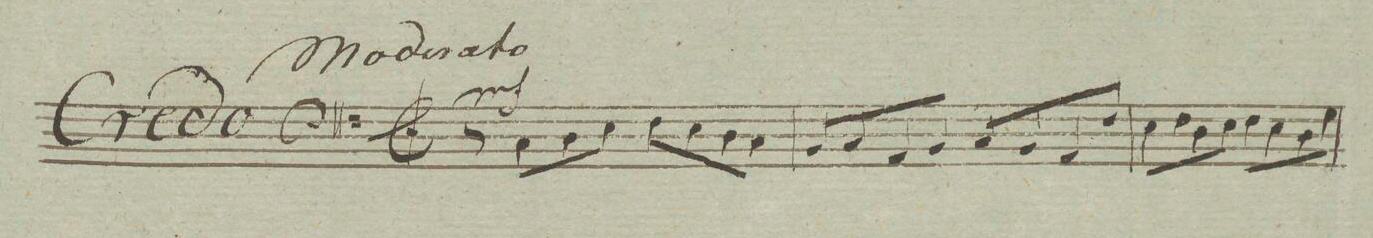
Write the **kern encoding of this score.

**kern	**dynam
*I"Basso	*
*clefF4	*
*k[]	*
*met(c|)	*
*M2/2	*
8r	.
8C/L	mf
8D\	.
8E\J	.
8F\L	.
8E\	.
8D\	.
8C/J	.
=2	=2
8BB/L	.
8C/	.
8AA/	.
8BB/J	.
8C/L	.
8BB/	.
8AA/	.
8F\J	.
=3	=3
8E\L	.
8F\	.
8D\	.
8E\J	.
8F\L	.
8E\	.
8D\	.
8G\J	.
=4	=4
*-	*-
